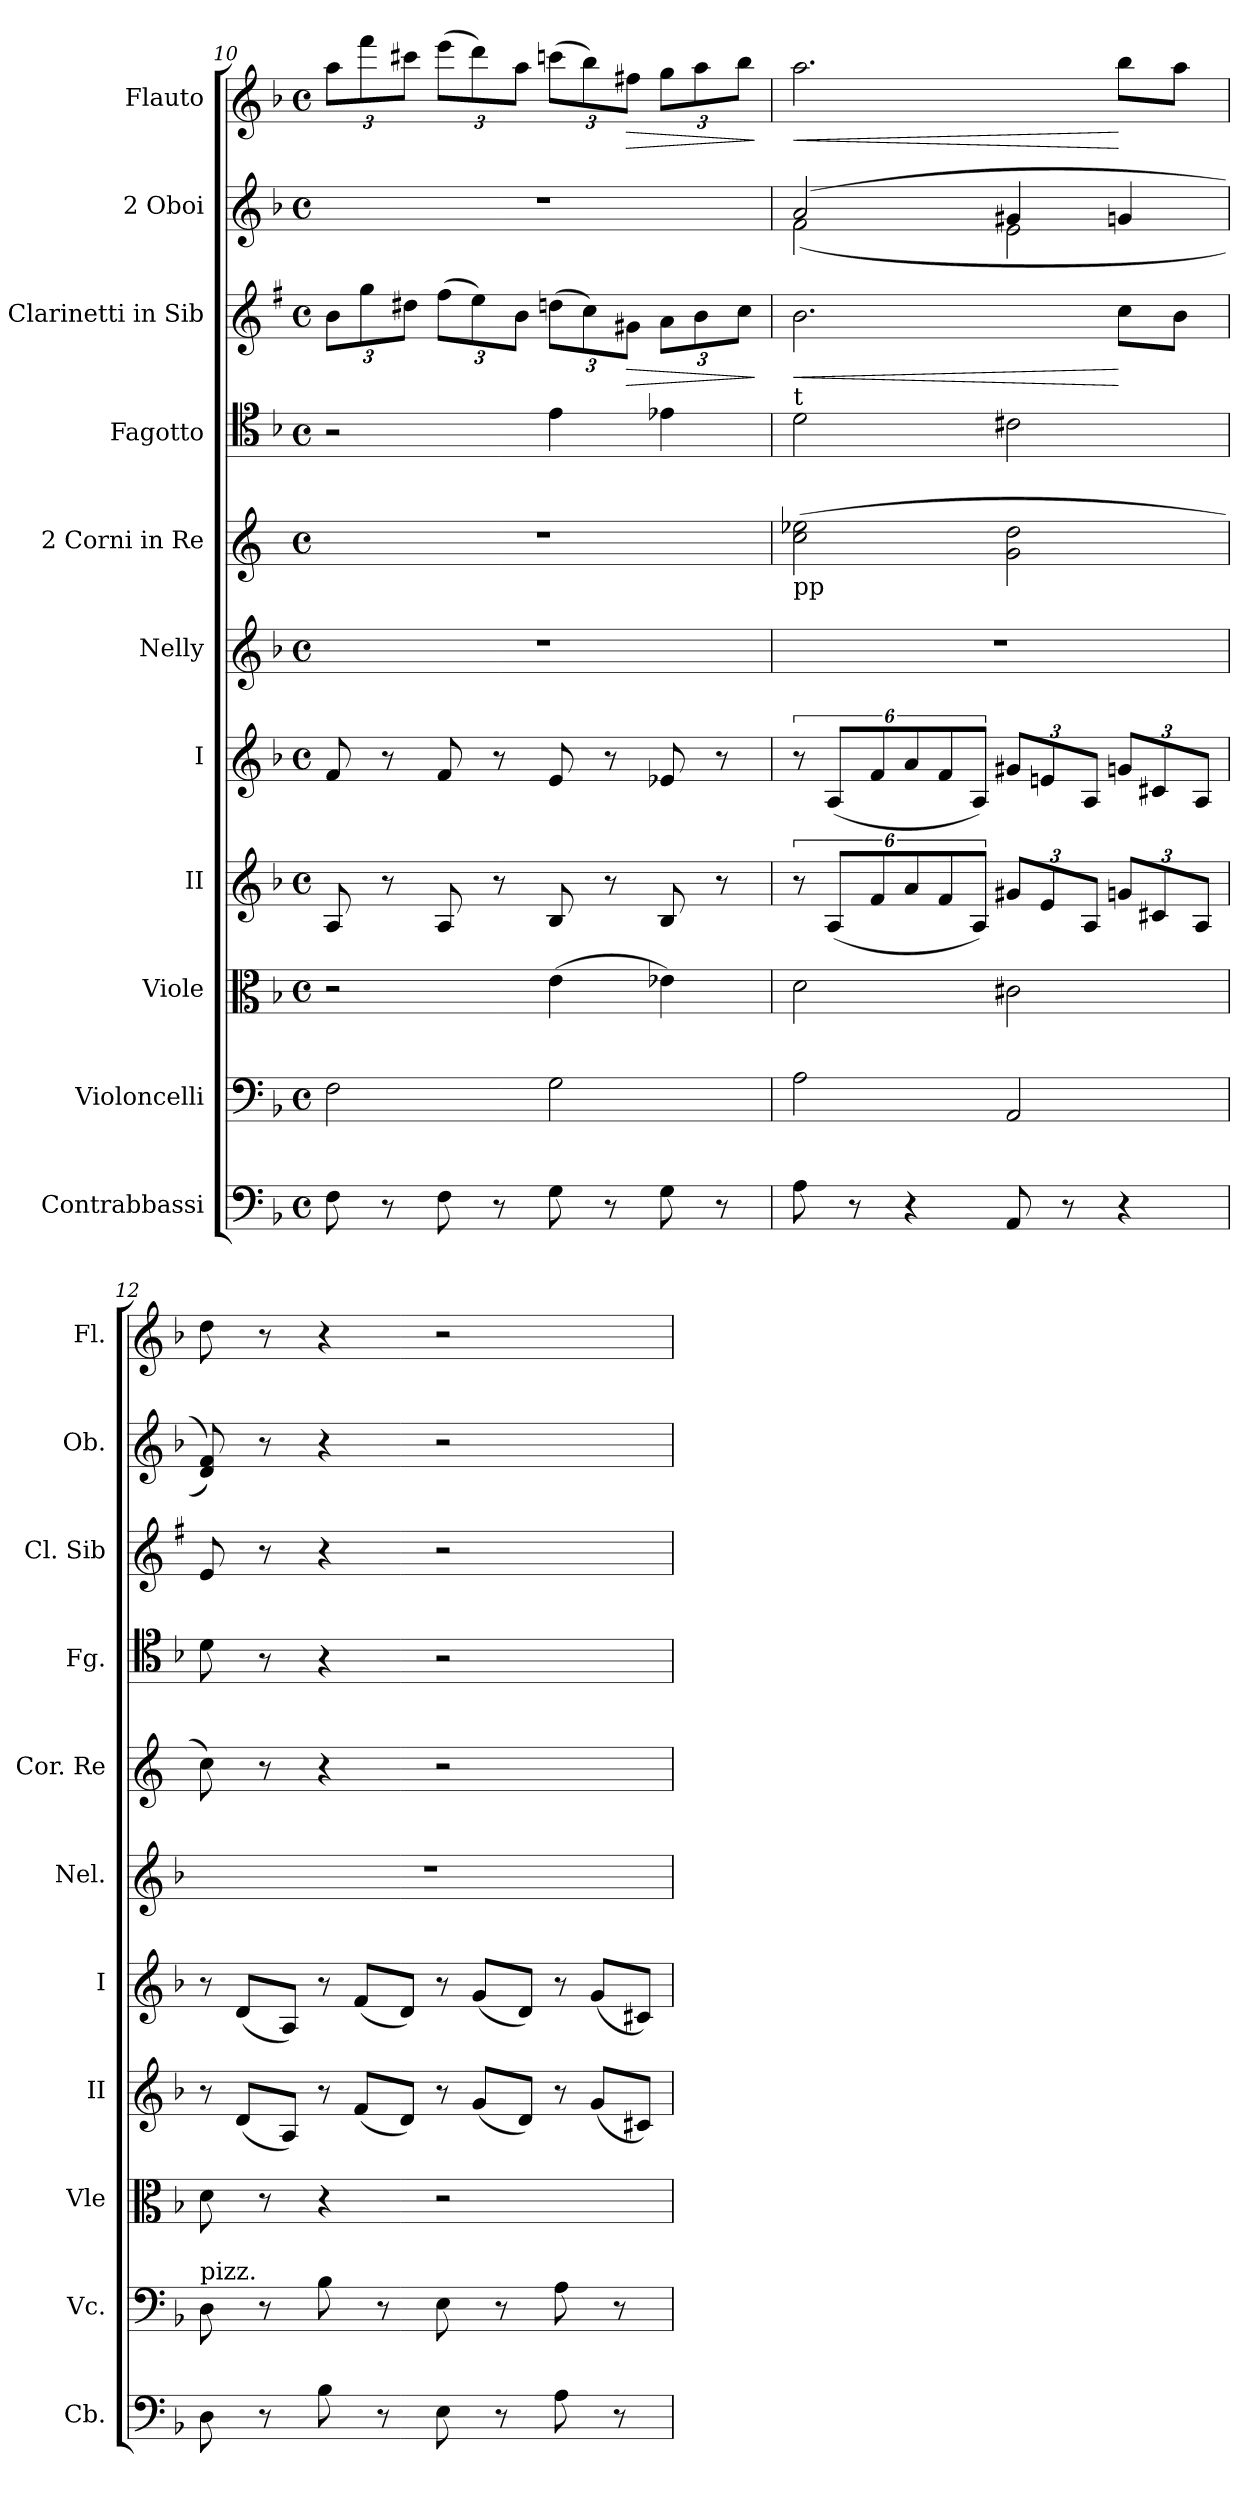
**kern	**kern	**kern	**kern	**kern	**kern	**kern	**kern	**kern	**dynam	**kern	**kern	**dynam
*part11	*part10	*part9	*part8	*part7	*part6	*part5	*part4	*part3	*part3	*part2	*part1	*part1
*staff11	*staff10	*staff9	*staff8	*staff7	*staff6	*staff5	*staff4	*staff3	*staff3	*staff2	*staff1	*staff1
*I"Contrabbassi	*I"Violoncelli	*I"Viole	*I"II	*I"I	*I"Nelly	*I"2 Corni in Re	*I"Fagotto	*I"2 Clarinetti in Sib	*	*I"2 Oboi	*I"Flauto	*
*I'Cb.	*I'Vc.	*I'Vle	*I'II	*I'I	*I'Nel.	*I'Cor. Re	*I'Fg.	*I'Cl. Sib	*	*I'Ob.	*I'Fl.	*
*clefF4	*clefF4	*clefC3	*clefG2	*clefG2	*clefG2	*clefG2	*clefC4	*clefG2	*	*clefG2	*clefG2	*
*	*	*	*	*	*	*	*	*ITrd1c2	*	*	*	*
*k[b-]	*k[b-]	*k[b-]	*k[b-]	*k[b-]	*k[b-]	*k[]	*k[b-]	*k[b-]	*	*k[b-]	*k[b-]	*
*F:	*F:	*F:	*F:	*F:	*F:	*C:	*F:	*F:	*	*F:	*F:	*
*M4/4	*M4/4	*M4/4	*M4/4	*M4/4	*M4/4	*M4/4	*M4/4	*M4/4	*	*M4/4	*M4/4	*
*met(c)	*met(c)	*met(c)	*met(c)	*met(c)	*met(c)	*met(c)	*met(c)	*met(c)	*	*met(c)	*met(c)	*
=10	=10	=10	=10	=10	=10	=10	=10	=10	=10	=10	=10	=10
8F\	2F\	2r	8A/	8f/	1r	1r	2r	12a\L	.	1r	12aa\L	.
.	.	.	.	.	.	.	.	12ff\	.	.	12fff\	.
8r	.	.	8r	8r	.	.	.	.	.	.	.	.
.	.	.	.	.	.	.	.	12cc#X\J	.	.	12ccc#X\J	.
8F\	.	.	8A/	8f/	.	.	.	(>12ee\L	.	.	(>12eee\L	.
.	.	.	.	.	.	.	.	12dd\)	.	.	12ddd\)	.
8r	.	.	8r	8r	.	.	.	.	.	.	.	.
.	.	.	.	.	.	.	.	12a\J	.	.	12aa\J	.
8G\	2G\	(>4e\	8B-/	8e/	.	.	4e\	(>12ccn\L	.	.	(>12cccn\L	.
.	.	.	.	.	.	.	.	12b-\)	.	.	12bb-\)	.
8r	.	.	8r	8r	.	.	.	.	.	.	.	.
!	!	!	!	!	!	!	!	!	!LO:HP:b	!	!	!LO:HP:b
.	.	.	.	.	.	.	.	12f#X\J	>	.	12ff#X\J	>
8G\	.	4e-X\)	8B-/	8e-X/	.	.	4e-X\	12g\L	.	.	12gg\L	.
.	.	.	.	.	.	.	.	12a\	.	.	12aa\	.
8r	.	.	8r	8r	.	.	.	.	.	.	.	.
.	.	.	.	.	.	.	.	12b-\J	.	.	12bb-\J	.
.	.	.	.	.	.	.	.	.	]	.	.	]
=11	=11	=11	=11	=11	=11	=11	=11	=11	=11	=11	=11	=11
!	!	!	!	!	!	!	!LO:TX:a:t=t	!	!	!	!	!
!	!	!	!	!	!	!LO:TX:b:t=pp	!	!	!	!	!	!
!	!	!	!	!	!	!	!	!	!LO:HP:b	!	!	!
!	!	!	!	!	!	!	!	!	!LO:HP:n=1:b	!	!	!LO:HP:b
*	*	*	*	*	*	*	*	*	*	*^	*	*
!	!	!	!	!	!	!	!	!	!	!	!	!	!LO:HP:n=1:b
8A\	2A\	2d\	12r	12r	1r	(>2cc\ 2ee-X\	2d\	2.a\	< >	(2a/	(<2f\	2.aa\	< >
.	.	.	(<12A/L	(<12A/L	.	.	.	.	.	.	.	.	.
8r	.	.	.	.	.	.	.	.	.	.	.	.	.
.	.	.	12f/	12f/	.	.	.	.	.	.	.	.	.
4r	.	.	12a/	12a/	.	.	.	.	.	.	.	.	.
.	.	.	12f/	12f/	.	.	.	.	.	.	.	.	.
.	.	.	12A/J)	12A/J)	.	.	.	.	.	.	.	.	.
8AA/	2AA/	2c#X\	12g#X/L	12g#X/L	.	2g\ 2dd\	2c#X\	.	.	4g#X/	2e\	.	.
.	.	.	12e/	12en/	.	.	.	.	.	.	.	.	.
8r	.	.	.	.	.	.	.	.	.	.	.	.	.
.	.	.	12A/J	12A/J	.	.	.	.	.	.	.	.	.
4r	.	.	12gn/L	12gn/L	.	.	.	8b-\L	[	4gn/	.	8bb-\L	[
.	.	.	12c#X/	12c#X/	.	.	.	.	.	.	.	.	.
.	.	.	.	.	.	.	.	8a\J	]	.	.	8aa\J	]
.	.	.	12A/J	12A/J	.	.	.	.	.	.	.	.	.
*	*	*	*	*	*	*	*	*	*	*v	*v	*	*
=12	=12	=12	=12	=12	=12	=12	=12	=12	=12	=12	=12	=12
*	*	*	*Xtuplet	*Xtuplet	*	*	*	*	*	*	*	*
!	!LO:TX:a:t=pizz.	!	!	!	!	!	!	!	!	!	!	!
8D\	8D\	8d\	12r	12r	1r	8cc)	8d\	8d/	.	8d/ 8f/))	8dd\	.
.	.	.	(<12d/L	(<12d/L	.	.	.	.	.	.	.	.
8r	8r	8r	.	.	.	8r	8r	8r	.	8r	8r	.
.	.	.	12A/J)	12A/J)	.	.	.	.	.	.	.	.
8B-\	8B-\	4r	12r	12r	.	4r	4r	4r	.	4r	4r	.
.	.	.	(<12f/L	(<12f/L	.	.	.	.	.	.	.	.
8r	8r	.	.	.	.	.	.	.	.	.	.	.
.	.	.	12d/J)	12d/J)	.	.	.	.	.	.	.	.
8E\	8E\	2r	12r	12r	.	2r	2r	2r	.	2r	2r	.
.	.	.	(<12g/L	(<12g/L	.	.	.	.	.	.	.	.
8r	8r	.	.	.	.	.	.	.	.	.	.	.
.	.	.	12d/J)	12d/J)	.	.	.	.	.	.	.	.
8A\	8A\	.	12r	12r	.	.	.	.	.	.	.	.
.	.	.	(<12g/L	(<12g/L	.	.	.	.	.	.	.	.
8r	8r	.	.	.	.	.	.	.	.	.	.	.
.	.	.	12c#X/J)	12c#X/J)	.	.	.	.	.	.	.	.
=	=	=	=	=	=	=	=	=	=	=	=	=
*-	*-	*-	*-	*-	*-	*-	*-	*-	*-	*-	*-	*-
